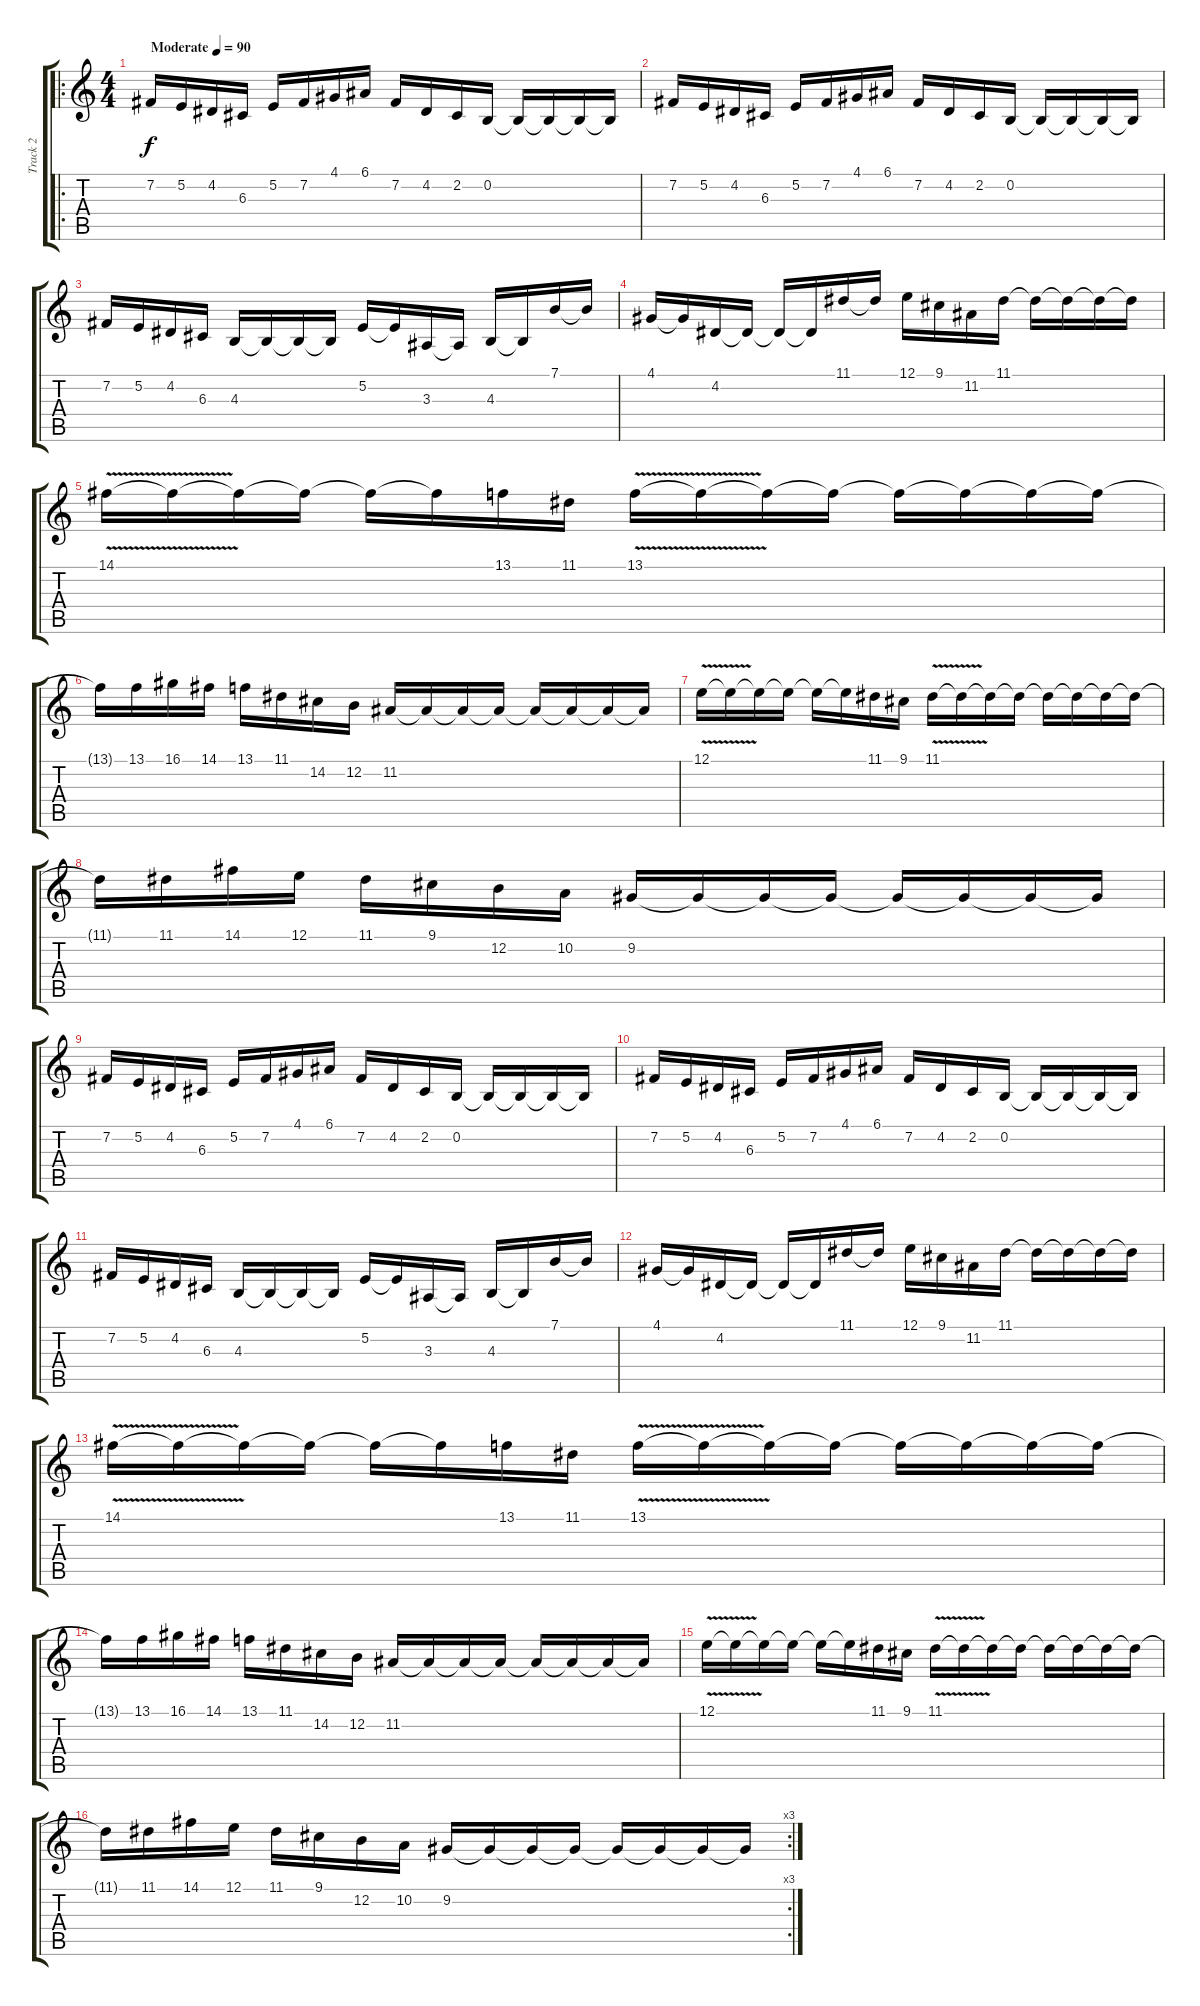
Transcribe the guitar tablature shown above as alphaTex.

\track ("Track 2" "Track 2") {instrument lead5charang}
\staff {score tabs}
\tuning (E4 B3 G3 D3 A2 E2) {hide}
\ro
\ts (4 4)
\tempo (90 "Moderate")
\clef g2
\ks c
7.2.16{dy f instrument lead5charang} 5.2.16 4.2.16 6.3.16 5.2.16 7.2.16 4.1.16 6.1.16 7.2.16 4.2.16 2.2.16 0.2.16 0.2{t}.16 0.2{t}.16 0.2{t}.16 0.2{t}.16 |
7.2.16 5.2.16 4.2.16 6.3.16 5.2.16 7.2.16 4.1.16 6.1.16 7.2.16 4.2.16 2.2.16 0.2.16 0.2{t}.16 0.2{t}.16 0.2{t}.16 0.2{t}.16 |
7.2.16 5.2.16 4.2.16 6.3.16 4.3.16 4.3{t}.16 4.3{t}.16 4.3{t}.16 5.2.16 5.2{t}.16 3.3.16 3.3{t}.16 4.3.16 4.3{t}.16 7.1.16 7.1{t}.16 |
4.1.16 4.1{t}.16 4.2.16 4.2{t}.16 4.2{t}.16 4.2{t}.16 11.1.16 11.1{t}.16 12.1.16 9.1.16 11.2.16 11.1.16 11.1{t}.16 11.1{t}.16 11.1{t}.16 11.1{t}.16 |
14.1{v}.16 14.1{t}.16 14.1{t}.16 14.1{t}.16 14.1{t}.16 14.1{t}.16 13.1.16 11.1.16 13.1{v}.16 13.1{t}.16 13.1{t}.16 13.1{t}.16 13.1{t}.16 13.1{t}.16 13.1{t}.16 13.1{t}.16 |
13.1{t}.16 13.1.16 16.1.16 14.1.16 13.1.16 11.1.16 14.2.16 12.2.16 11.2.16 11.2{t}.16 11.2{t}.16 11.2{t}.16 11.2{t}.16 11.2{t}.16 11.2{t}.16 11.2{t}.16 |
12.1{v}.16 12.1{t}.16 12.1{t}.16 12.1{t}.16 12.1{t}.16 12.1{t}.16 11.1.16 9.1.16 11.1{v}.16 11.1{t}.16 11.1{t}.16 11.1{t}.16 11.1{t}.16 11.1{t}.16 11.1{t}.16 11.1{t}.16 |
11.1{t}.16 11.1.16 14.1.16 12.1.16 11.1.16 9.1.16 12.2.16 10.2.16 9.2.16 9.2{t}.16 9.2{t}.16 9.2{t}.16 9.2{t}.16 9.2{t}.16 9.2{t}.16 9.2{t}.16 |
7.2.16 5.2.16 4.2.16 6.3.16 5.2.16 7.2.16 4.1.16 6.1.16 7.2.16 4.2.16 2.2.16 0.2.16 0.2{t}.16 0.2{t}.16 0.2{t}.16 0.2{t}.16 |
7.2.16 5.2.16 4.2.16 6.3.16 5.2.16 7.2.16 4.1.16 6.1.16 7.2.16 4.2.16 2.2.16 0.2.16 0.2{t}.16 0.2{t}.16 0.2{t}.16 0.2{t}.16 |
7.2.16 5.2.16 4.2.16 6.3.16 4.3.16 4.3{t}.16 4.3{t}.16 4.3{t}.16 5.2.16 5.2{t}.16 3.3.16 3.3{t}.16 4.3.16 4.3{t}.16 7.1.16 7.1{t}.16 |
4.1.16 4.1{t}.16 4.2.16 4.2{t}.16 4.2{t}.16 4.2{t}.16 11.1.16 11.1{t}.16 12.1.16 9.1.16 11.2.16 11.1.16 11.1{t}.16 11.1{t}.16 11.1{t}.16 11.1{t}.16 |
14.1{v}.16 14.1{t}.16 14.1{t}.16 14.1{t}.16 14.1{t}.16 14.1{t}.16 13.1.16 11.1.16 13.1{v}.16 13.1{t}.16 13.1{t}.16 13.1{t}.16 13.1{t}.16 13.1{t}.16 13.1{t}.16 13.1{t}.16 |
13.1{t}.16 13.1.16 16.1.16 14.1.16 13.1.16 11.1.16 14.2.16 12.2.16 11.2.16 11.2{t}.16 11.2{t}.16 11.2{t}.16 11.2{t}.16 11.2{t}.16 11.2{t}.16 11.2{t}.16 |
12.1{v}.16 12.1{t}.16 12.1{t}.16 12.1{t}.16 12.1{t}.16 12.1{t}.16 11.1.16 9.1.16 11.1{v}.16 11.1{t}.16 11.1{t}.16 11.1{t}.16 11.1{t}.16 11.1{t}.16 11.1{t}.16 11.1{t}.16 |
\rc 3
11.1{t}.16 11.1.16 14.1.16 12.1.16 11.1.16 9.1.16 12.2.16 10.2.16 9.2.16 9.2{t}.16 9.2{t}.16 9.2{t}.16 9.2{t}.16 9.2{t}.16 9.2{t}.16 9.2{t}.16
